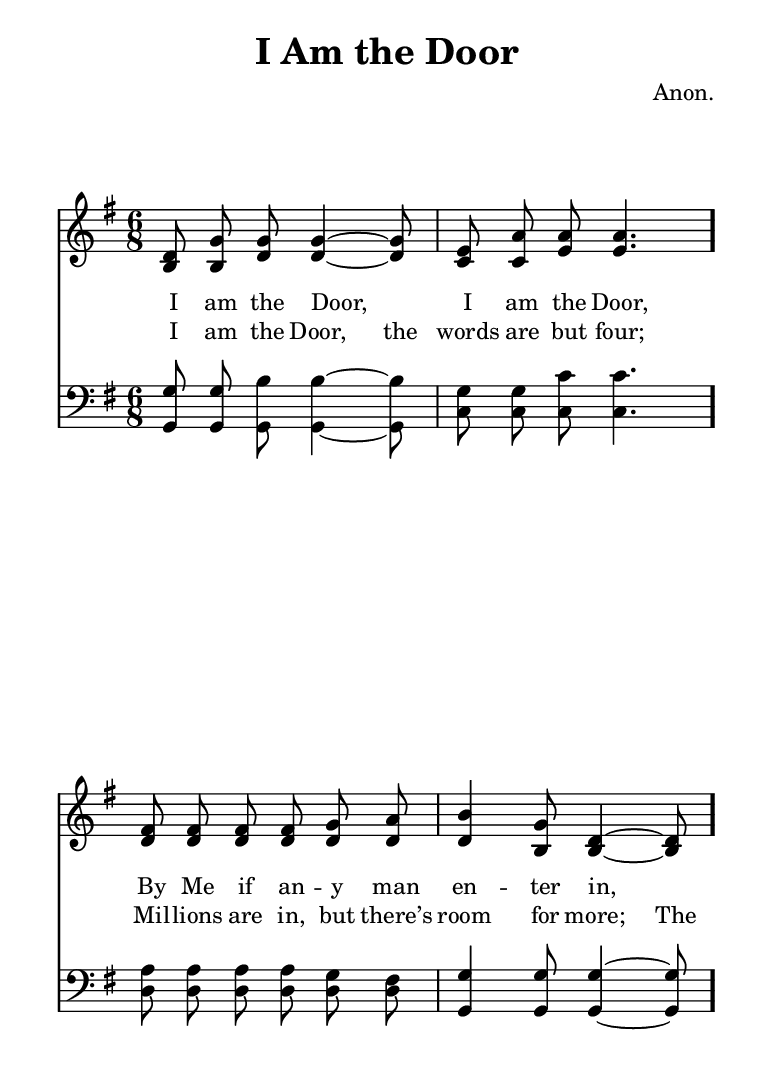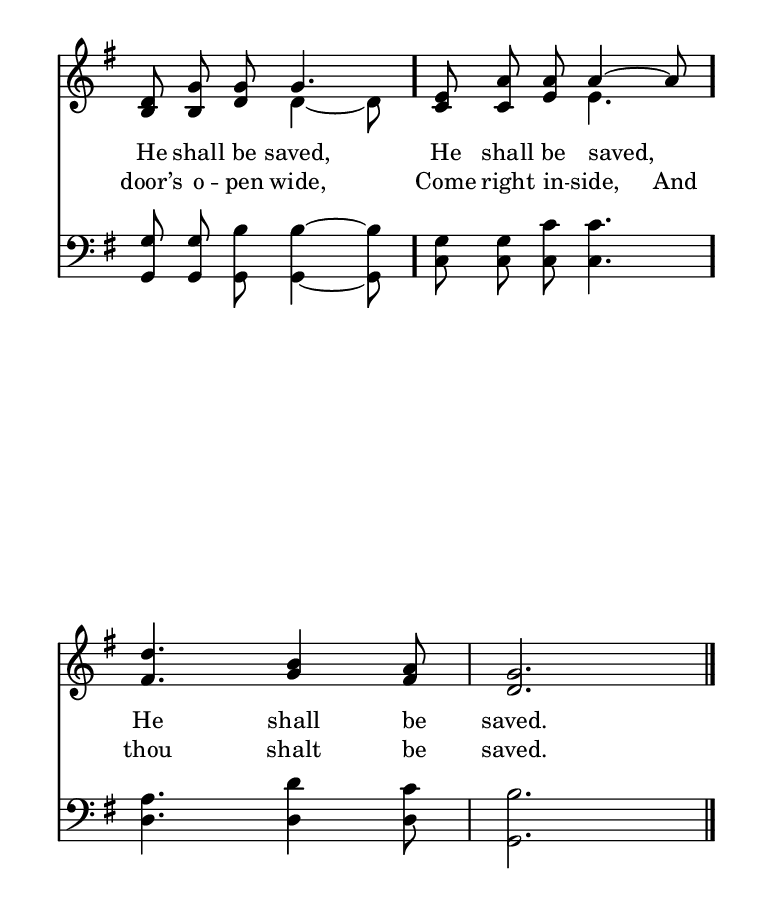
\include "common/global.ily"
\paper {
  \include "common/paper.ily"
  ragged-last-bottom = ##t
  system-system-spacing.padding = 11
}

\header{
  hymnnumber = "336"
  title = "I Am the Door"
  tunename = ""
  meter = ""
  poet = ""
  composer = "Anon."
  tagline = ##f
}

global = {
  \include "common/overrides.ily"
  \override Staff.TimeSignature.style = #'numbered
  \time 6/8
  \override Score.MetronomeMark.transparent = ##t % hide all fermata changes too
  \tempo 4=80
  \key g \major
  \autoBeamOff
}

notesSoprano = {
\global
\relative c' {

  d8 g g g4 ~ g8 | e8 a a a4.
  fis8 fis fis fis g a | b4 g8 d4 ~ d8 |
  d8 g g g4. | e8 a a a4 ~ a8 |
  d4. b4 a8 | g2.

  \bar "|."

}
}

notesAlto = {
\global
\relative e' {

  b8 b d d4 ~ d8 | c8 c e e4. |
  d8 d d d d d | d4 b8 b4 ~ b8 |
  b8 b d d4 ~ d8 | c8 c e e4. |
  fis4. g4 fis8 | d2.

}
}

notesTenor = {
\global
\relative a {

  g8 g b b4 ~ b8 | g8 g c c4. |
  a8 a a a g fis | g4 g8 g4 ~ g8 |
  g8 g b b4 ~ b8 | g8 g c c4. |
  a4. d4 c8 | b2.

}
}

notesBass = {
\global
\relative f, {

  g8 g g g4 ~ g8 | c8 c c c4. |
  d8 d d d d d | g,4 g8 g4 ~ g8 |
  g8 g g g4 ~ g8 | c8 c c c4. |
  d4. d4 d8 | g,2.

}
}

wordsA = \lyricmode {

I am the Door, I am the Door, \bar "."
By Me if an -- y man en -- ter in, \bar "."
He shall be saved, \bar "."
He shall be saved, \bar "."
He shall be saved. \bar "."

}

wordsB = \lyricmode {

I am the { \mon } Door, the { \moff } words are but four;
Mil -- lions are in, but there’s room for { \mon } more;
The { \moff } door’s o -- pen wide,
Come right in -- { \mon } side,
And { \moff } thou shalt be saved. % original has lowercase 'and'

}

\score {
  \context ChoirStaff <<
    \context Staff = upper <<
      \set Staff.autoBeaming = ##f
      \set ChoirStaff.systemStartDelimiter = #'SystemStartBar
      \set ChoirStaff.printPartCombineTexts = ##f
      \partcombine #'(2 . 9) \notesSoprano \notesAlto
      \context NullVoice = sopranos { \voiceOne << \notesSoprano >> }
      \context NullVoice = altos { \voiceTwo << \notesAlto >> }
      \context Lyrics = one   \lyricsto sopranos \wordsA
      \context Lyrics = two   \lyricsto sopranos \wordsB
    >>
    \context Staff = men <<
      \set Staff.autoBeaming = ##f
      \clef bass
      \set ChoirStaff.printPartCombineTexts = ##f
      \partcombine #'(2 . 9) \notesTenor \notesBass
      \context NullVoice = tenors { \voiceOne << \notesTenor >> }
      \context NullVoice = basses { \voiceTwo << \notesBass >> }
    >>
  >>
  \layout {
    \include "common/layout.ily"
  }
  \midi{
    \include "common/midi.ily"
  }
}

\version "2.19.49"  % necessary for upgrading to future LilyPond versions.

% vi:set et ts=2 sw=2 ai nocindent syntax=lilypond:
